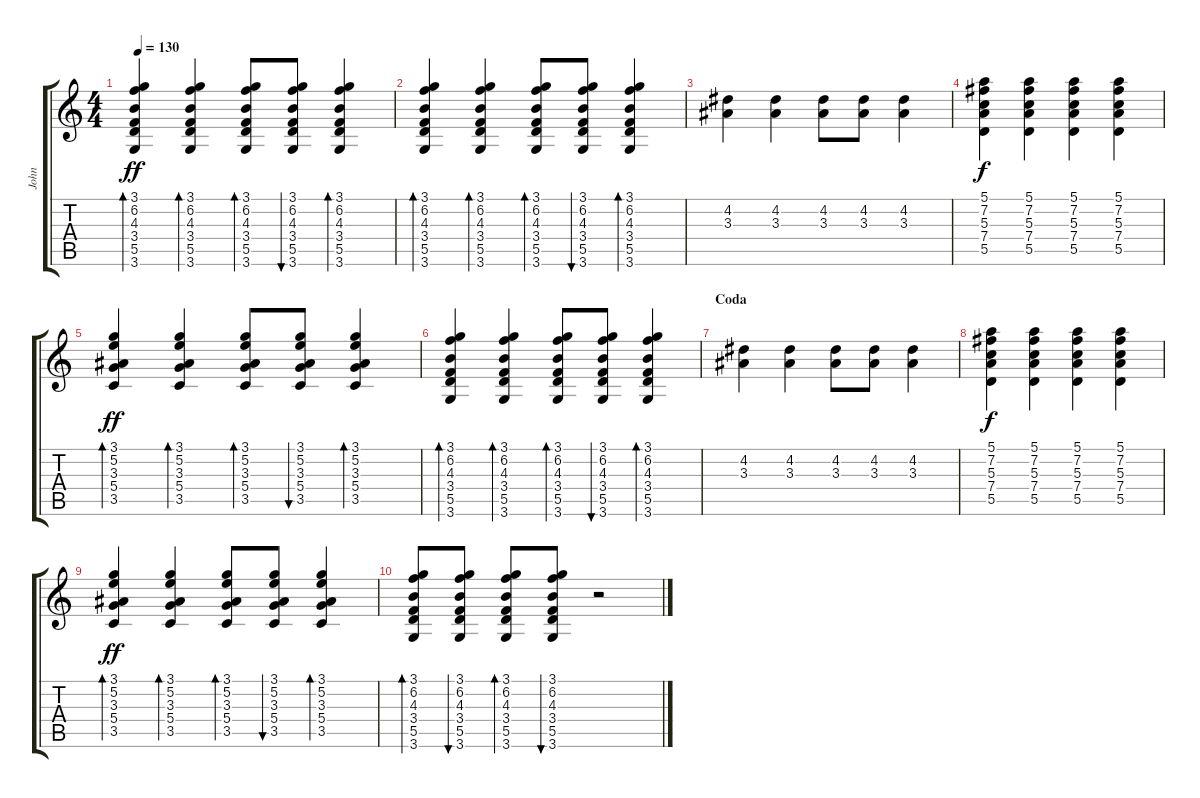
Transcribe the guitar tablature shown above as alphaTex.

\track ("John" "John") {instrument acousticguitarsteel}
\staff {score tabs}
\tuning (E4 B3 G3 D3 A2 E2) {hide}
\ts (4 4)
\tempo 130
\clef g2
\ks c
(3.1 6.2 4.3 3.4 5.5 3.6).4{bd 60 dy ff} (3.1 6.2 4.3 3.4 5.5 3.6).4{bd 60} (3.1 6.2 4.3 3.4 5.5 3.6).8{bd 60} (3.1 6.2 4.3 3.4 5.5 3.6).8{bu 60} (3.1 6.2 4.3 3.4 5.5 3.6).4{bd 60} |
(3.1 6.2 4.3 3.4 5.5 3.6).4{bd 60} (3.1 6.2 4.3 3.4 5.5 3.6).4{bd 60} (3.1 6.2 4.3 3.4 5.5 3.6).8{bd 60} (3.1 6.2 4.3 3.4 5.5 3.6).8{bu 60} (3.1 6.2 4.3 3.4 5.5 3.6).4{bd 60} |
(4.2 3.3).4 (4.2 3.3).4 (4.2 3.3).8 (4.2 3.3).8 (4.2 3.3).4 |
(5.1 7.2 5.3 7.4 5.5).4{dy f} (5.1 7.2 5.3 7.4 5.5).4 (5.1 7.2 5.3 7.4 5.5).4 (5.1 7.2 5.3 7.4 5.5).4 |
(3.1 5.2 3.3 5.4 3.5).4{bd 60 dy ff} (3.1 5.2 3.3 5.4 3.5).4{bd 60} (3.1 5.2 3.3 5.4 3.5).8{bd 60} (3.1 5.2 3.3 5.4 3.5).8{bu 60} (3.1 5.2 3.3 5.4 3.5).4{bd 60} |
(3.1 6.2 4.3 3.4 5.5 3.6).4{bd 60} (3.1 6.2 4.3 3.4 5.5 3.6).4{bd 60} (3.1 6.2 4.3 3.4 5.5 3.6).8{bd 60} (3.1 6.2 4.3 3.4 5.5 3.6).8{bu 60} (3.1 6.2 4.3 3.4 5.5 3.6).4{bd 60} |
\section ("" "Coda")
(4.2 3.3).4 (4.2 3.3).4 (4.2 3.3).8 (4.2 3.3).8 (4.2 3.3).4 |
(5.1 7.2 5.3 7.4 5.5).4{dy f} (5.1 7.2 5.3 7.4 5.5).4 (5.1 7.2 5.3 7.4 5.5).4 (5.1 7.2 5.3 7.4 5.5).4 |
(3.1 5.2 3.3 5.4 3.5).4{bd 60 dy ff} (3.1 5.2 3.3 5.4 3.5).4{bd 60} (3.1 5.2 3.3 5.4 3.5).8{bd 60} (3.1 5.2 3.3 5.4 3.5).8{bu 60} (3.1 5.2 3.3 5.4 3.5).4{bd 60} |
(3.1 6.2 4.3 3.4 5.5 3.6).8{bd 60} (3.1 6.2 4.3 3.4 5.5 3.6).8{bu 60} (3.1 6.2 4.3 3.4 5.5 3.6).8{bd 60} (3.1 6.2 4.3 3.4 5.5 3.6).8{bu 60} r.2
